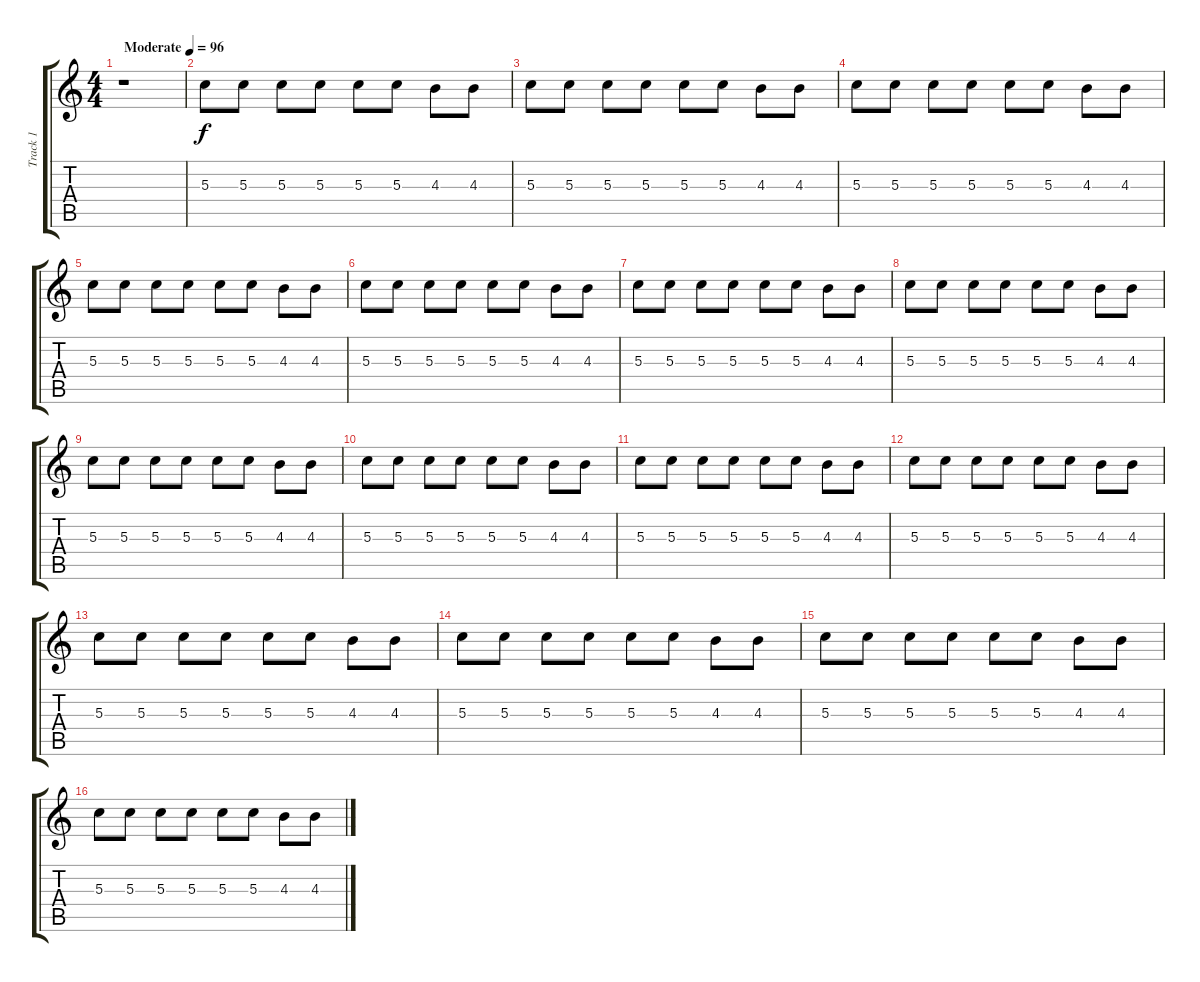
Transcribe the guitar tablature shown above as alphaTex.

\track ("Track 1" "Track 1") {instrument electricguitarmuted}
\staff {score tabs}
\tuning (E4 B3 G3 D3 A2 E2) {hide}
\ts (4 4)
\tempo (96 "Moderate")
\clef g2
\ks c
r.1{dy f instrument electricguitarmuted} |
5.3.8 5.3.8 5.3.8 5.3.8 5.3.8 5.3.8 4.3.8 4.3.8 |
5.3.8 5.3.8 5.3.8 5.3.8 5.3.8 5.3.8 4.3.8 4.3.8 |
5.3.8 5.3.8 5.3.8 5.3.8 5.3.8 5.3.8 4.3.8 4.3.8 |
5.3.8 5.3.8 5.3.8 5.3.8 5.3.8 5.3.8 4.3.8 4.3.8 |
5.3.8 5.3.8 5.3.8 5.3.8 5.3.8 5.3.8 4.3.8 4.3.8 |
5.3.8 5.3.8 5.3.8 5.3.8 5.3.8 5.3.8 4.3.8 4.3.8 |
5.3.8 5.3.8 5.3.8 5.3.8 5.3.8 5.3.8 4.3.8 4.3.8 |
5.3.8 5.3.8 5.3.8 5.3.8 5.3.8 5.3.8 4.3.8 4.3.8 |
5.3.8 5.3.8 5.3.8 5.3.8 5.3.8 5.3.8 4.3.8 4.3.8 |
5.3.8 5.3.8 5.3.8 5.3.8 5.3.8 5.3.8 4.3.8 4.3.8 |
5.3.8 5.3.8 5.3.8 5.3.8 5.3.8 5.3.8 4.3.8 4.3.8 |
5.3.8 5.3.8 5.3.8 5.3.8 5.3.8 5.3.8 4.3.8 4.3.8 |
5.3.8 5.3.8 5.3.8 5.3.8 5.3.8 5.3.8 4.3.8 4.3.8 |
5.3.8 5.3.8 5.3.8 5.3.8 5.3.8 5.3.8 4.3.8 4.3.8 |
5.3.8 5.3.8 5.3.8 5.3.8 5.3.8 5.3.8 4.3.8 4.3.8
